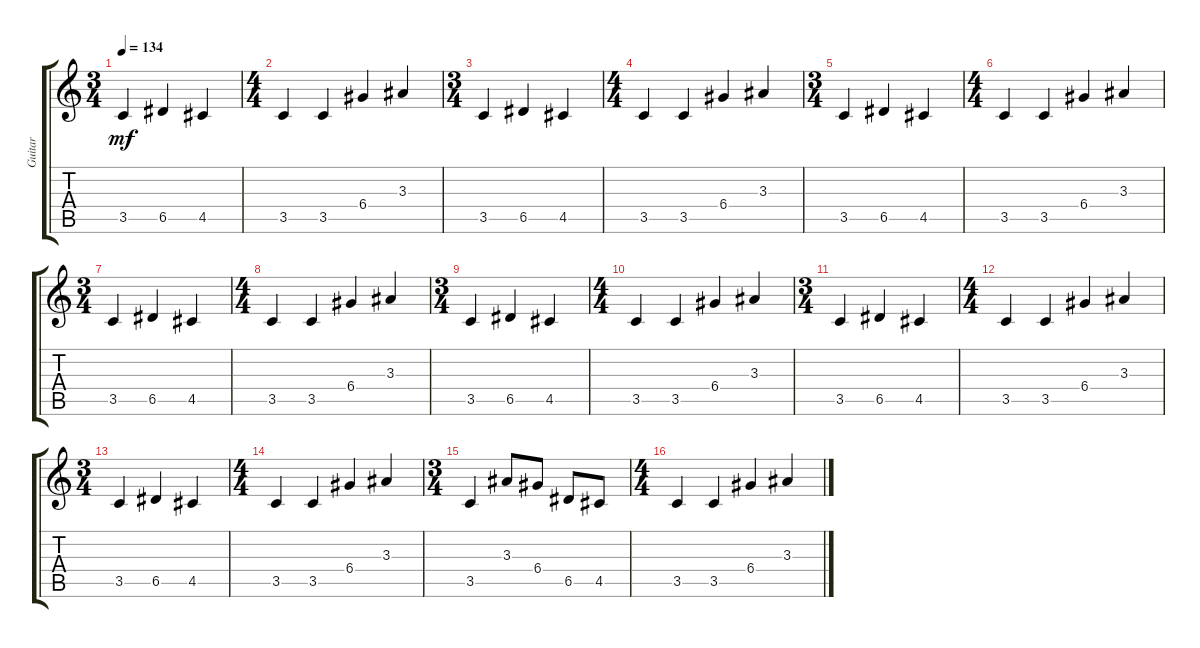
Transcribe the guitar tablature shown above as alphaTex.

\track ("Guitar" "Guitar") {instrument electricguitarclean}
\staff {score tabs}
\tuning (E4 B3 G3 D3 A2 E2) {hide}
\ts (3 4)
\tempo 134
\clef g2
\ks c
3.5.4{dy mf} 6.5.4 4.5.4 |
\ts (4 4)
3.5.4 3.5.4 6.4.4 3.3.4 |
\ts (3 4)
3.5.4 6.5.4 4.5.4 |
\ts (4 4)
3.5.4 3.5.4 6.4.4 3.3.4 |
\ts (3 4)
3.5.4 6.5.4 4.5.4 |
\ts (4 4)
3.5.4 3.5.4 6.4.4 3.3.4 |
\ts (3 4)
3.5.4 6.5.4 4.5.4 |
\ts (4 4)
3.5.4 3.5.4 6.4.4 3.3.4 |
\ts (3 4)
3.5.4 6.5.4 4.5.4 |
\ts (4 4)
3.5.4 3.5.4 6.4.4 3.3.4 |
\ts (3 4)
3.5.4 6.5.4 4.5.4 |
\ts (4 4)
3.5.4 3.5.4 6.4.4 3.3.4 |
\ts (3 4)
3.5.4 6.5.4 4.5.4 |
\ts (4 4)
3.5.4 3.5.4 6.4.4 3.3.4 |
\ts (3 4)
3.5.4 3.3.8 6.4.8 6.5.8 4.5.8 |
\ts (4 4)
3.5.4 3.5.4 6.4.4 3.3.4
